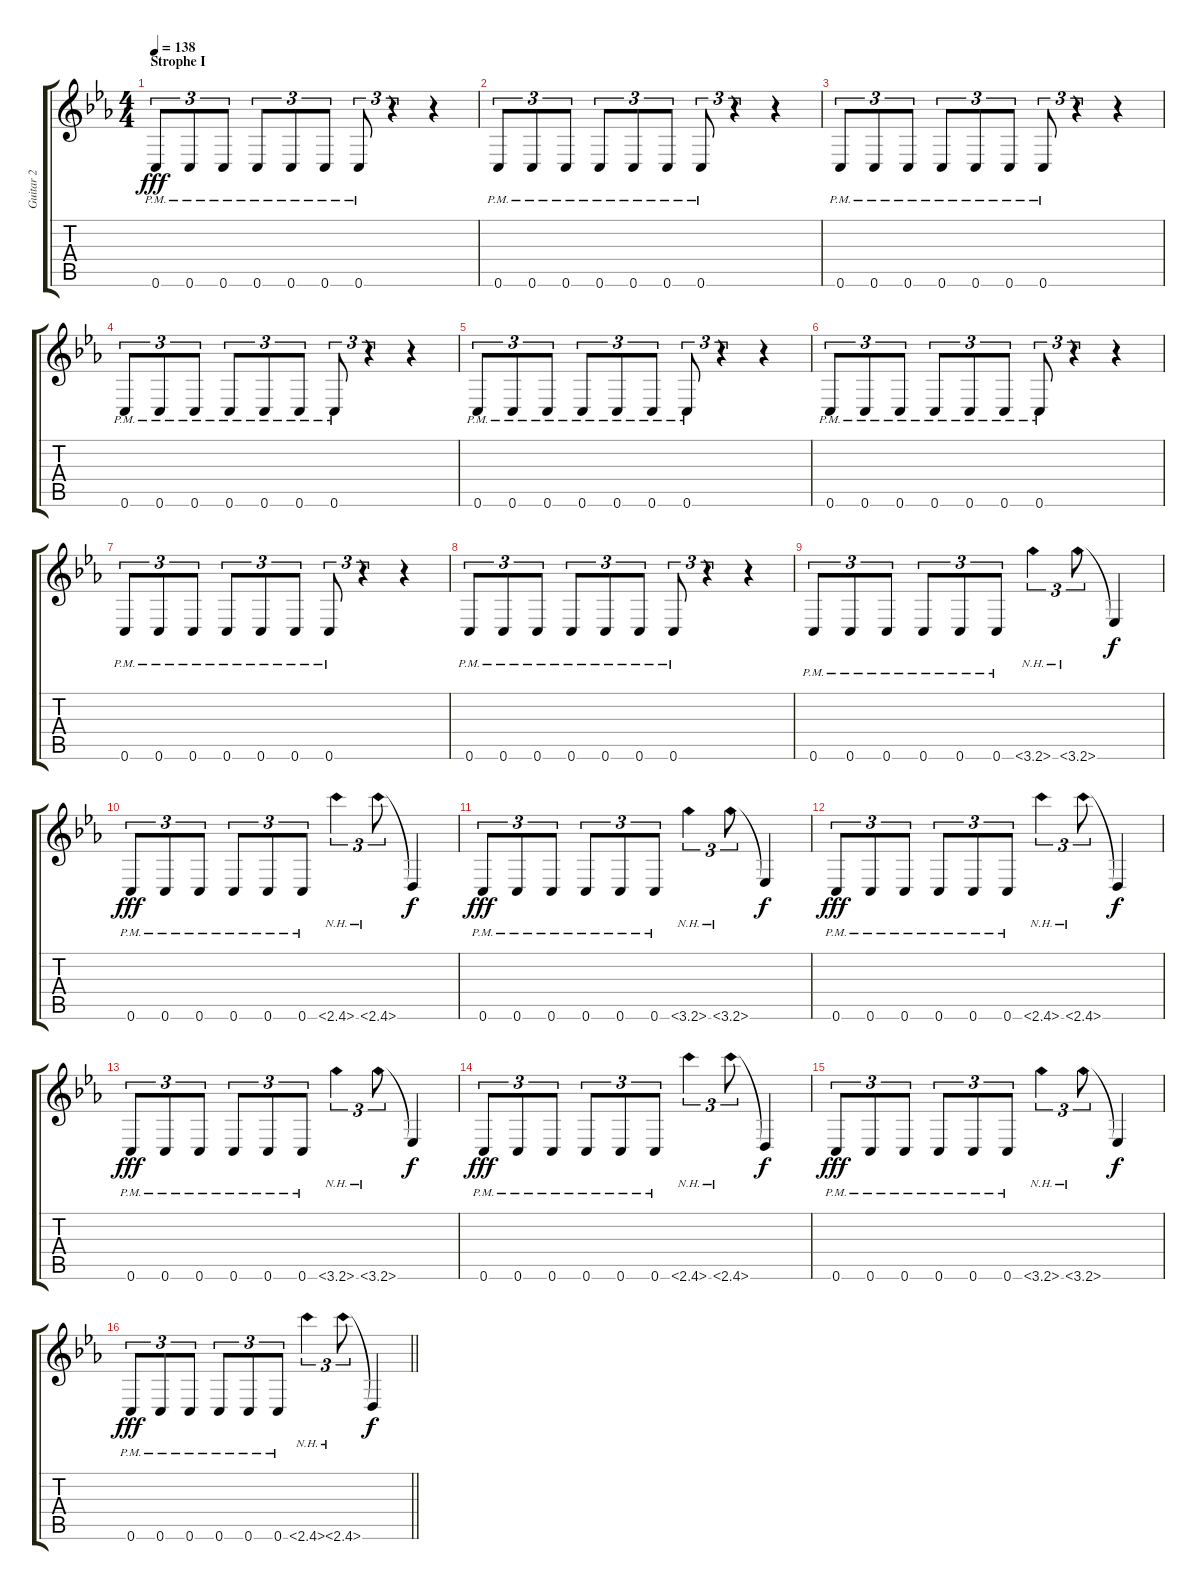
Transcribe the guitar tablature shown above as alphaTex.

\track ("Guitar 2" "Guitar 2") {instrument overdrivenguitar}
\staff {score tabs}
\tuning (D4 A3 F3 C3 G2 C2) {hide}
\ts (4 4)
\section ("" "Strophe I")
\tempo 138
\clef g2
\ks eb
0.6{pm}.8{tu (3 2) dy fff} 0.6{pm}.8{tu (3 2)} 0.6{pm}.8{tu (3 2)} 0.6{pm}.8{tu (3 2)} 0.6{pm}.8{tu (3 2)} 0.6{pm}.8{tu (3 2)} 0.6{pm}.8{tu (3 2)} r.4{tu (3 2)} r.4 |
0.6{pm}.8{tu (3 2)} 0.6{pm}.8{tu (3 2)} 0.6{pm}.8{tu (3 2)} 0.6{pm}.8{tu (3 2)} 0.6{pm}.8{tu (3 2)} 0.6{pm}.8{tu (3 2)} 0.6{pm}.8{tu (3 2)} r.4{tu (3 2)} r.4 |
0.6{pm}.8{tu (3 2)} 0.6{pm}.8{tu (3 2)} 0.6{pm}.8{tu (3 2)} 0.6{pm}.8{tu (3 2)} 0.6{pm}.8{tu (3 2)} 0.6{pm}.8{tu (3 2)} 0.6{pm}.8{tu (3 2)} r.4{tu (3 2)} r.4 |
0.6{pm}.8{tu (3 2)} 0.6{pm}.8{tu (3 2)} 0.6{pm}.8{tu (3 2)} 0.6{pm}.8{tu (3 2)} 0.6{pm}.8{tu (3 2)} 0.6{pm}.8{tu (3 2)} 0.6{pm}.8{tu (3 2)} r.4{tu (3 2)} r.4 |
0.6{pm}.8{tu (3 2)} 0.6{pm}.8{tu (3 2)} 0.6{pm}.8{tu (3 2)} 0.6{pm}.8{tu (3 2)} 0.6{pm}.8{tu (3 2)} 0.6{pm}.8{tu (3 2)} 0.6{pm}.8{tu (3 2)} r.4{tu (3 2)} r.4 |
0.6{pm}.8{tu (3 2)} 0.6{pm}.8{tu (3 2)} 0.6{pm}.8{tu (3 2)} 0.6{pm}.8{tu (3 2)} 0.6{pm}.8{tu (3 2)} 0.6{pm}.8{tu (3 2)} 0.6{pm}.8{tu (3 2)} r.4{tu (3 2)} r.4 |
0.6{pm}.8{tu (3 2)} 0.6{pm}.8{tu (3 2)} 0.6{pm}.8{tu (3 2)} 0.6{pm}.8{tu (3 2)} 0.6{pm}.8{tu (3 2)} 0.6{pm}.8{tu (3 2)} 0.6{pm}.8{tu (3 2)} r.4{tu (3 2)} r.4 |
0.6{pm}.8{tu (3 2)} 0.6{pm}.8{tu (3 2)} 0.6{pm}.8{tu (3 2)} 0.6{pm}.8{tu (3 2)} 0.6{pm}.8{tu (3 2)} 0.6{pm}.8{tu (3 2)} 0.6{pm}.8{tu (3 2)} r.4{tu (3 2)} r.4 |
0.6{pm}.8{tu (3 2) volume 13} 0.6{pm}.8{tu (3 2)} 0.6{pm}.8{tu (3 2)} 0.6{pm}.8{tu (3 2)} 0.6{pm}.8{tu (3 2)} 0.6{pm}.8{tu (3 2)} 3.6{nh}.4{tu (3 2) volume 0} 3.6{nh}.8{tu (3 2)} 3.6{t}.4{dy f} |
0.6{pm}.8{tu (3 2) dy fff volume 13} 0.6{pm}.8{tu (3 2)} 0.6{pm}.8{tu (3 2)} 0.6{pm}.8{tu (3 2)} 0.6{pm}.8{tu (3 2)} 0.6{pm}.8{tu (3 2)} 2.6{nh}.4{tu (3 2) volume 0} 2.6{nh}.8{tu (3 2)} 2.6{t}.4{dy f} |
0.6{pm}.8{tu (3 2) dy fff volume 13} 0.6{pm}.8{tu (3 2)} 0.6{pm}.8{tu (3 2)} 0.6{pm}.8{tu (3 2)} 0.6{pm}.8{tu (3 2)} 0.6{pm}.8{tu (3 2)} 3.6{nh}.4{tu (3 2) volume 0} 3.6{nh}.8{tu (3 2)} 3.6{t}.4{dy f} |
0.6{pm}.8{tu (3 2) dy fff volume 13} 0.6{pm}.8{tu (3 2)} 0.6{pm}.8{tu (3 2)} 0.6{pm}.8{tu (3 2)} 0.6{pm}.8{tu (3 2)} 0.6{pm}.8{tu (3 2)} 2.6{nh}.4{tu (3 2) volume 0} 2.6{nh}.8{tu (3 2)} 2.6{t}.4{dy f} |
0.6{pm}.8{tu (3 2) dy fff volume 13} 0.6{pm}.8{tu (3 2)} 0.6{pm}.8{tu (3 2)} 0.6{pm}.8{tu (3 2)} 0.6{pm}.8{tu (3 2)} 0.6{pm}.8{tu (3 2)} 3.6{nh}.4{tu (3 2) volume 0} 3.6{nh}.8{tu (3 2)} 3.6{t}.4{dy f} |
0.6{pm}.8{tu (3 2) dy fff volume 13} 0.6{pm}.8{tu (3 2)} 0.6{pm}.8{tu (3 2)} 0.6{pm}.8{tu (3 2)} 0.6{pm}.8{tu (3 2)} 0.6{pm}.8{tu (3 2)} 2.6{nh}.4{tu (3 2) volume 0} 2.6{nh}.8{tu (3 2)} 2.6{t}.4{dy f} |
0.6{pm}.8{tu (3 2) dy fff volume 13} 0.6{pm}.8{tu (3 2)} 0.6{pm}.8{tu (3 2)} 0.6{pm}.8{tu (3 2)} 0.6{pm}.8{tu (3 2)} 0.6{pm}.8{tu (3 2)} 3.6{nh}.4{tu (3 2) volume 0} 3.6{nh}.8{tu (3 2)} 3.6{t}.4{dy f} |
\barLineRight lightlight
0.6{pm}.8{tu (3 2) dy fff volume 13} 0.6{pm}.8{tu (3 2)} 0.6{pm}.8{tu (3 2)} 0.6{pm}.8{tu (3 2)} 0.6{pm}.8{tu (3 2)} 0.6{pm}.8{tu (3 2)} 2.6{nh}.4{tu (3 2) volume 0} 2.6{nh}.8{tu (3 2)} 2.6{t}.4{dy f}
